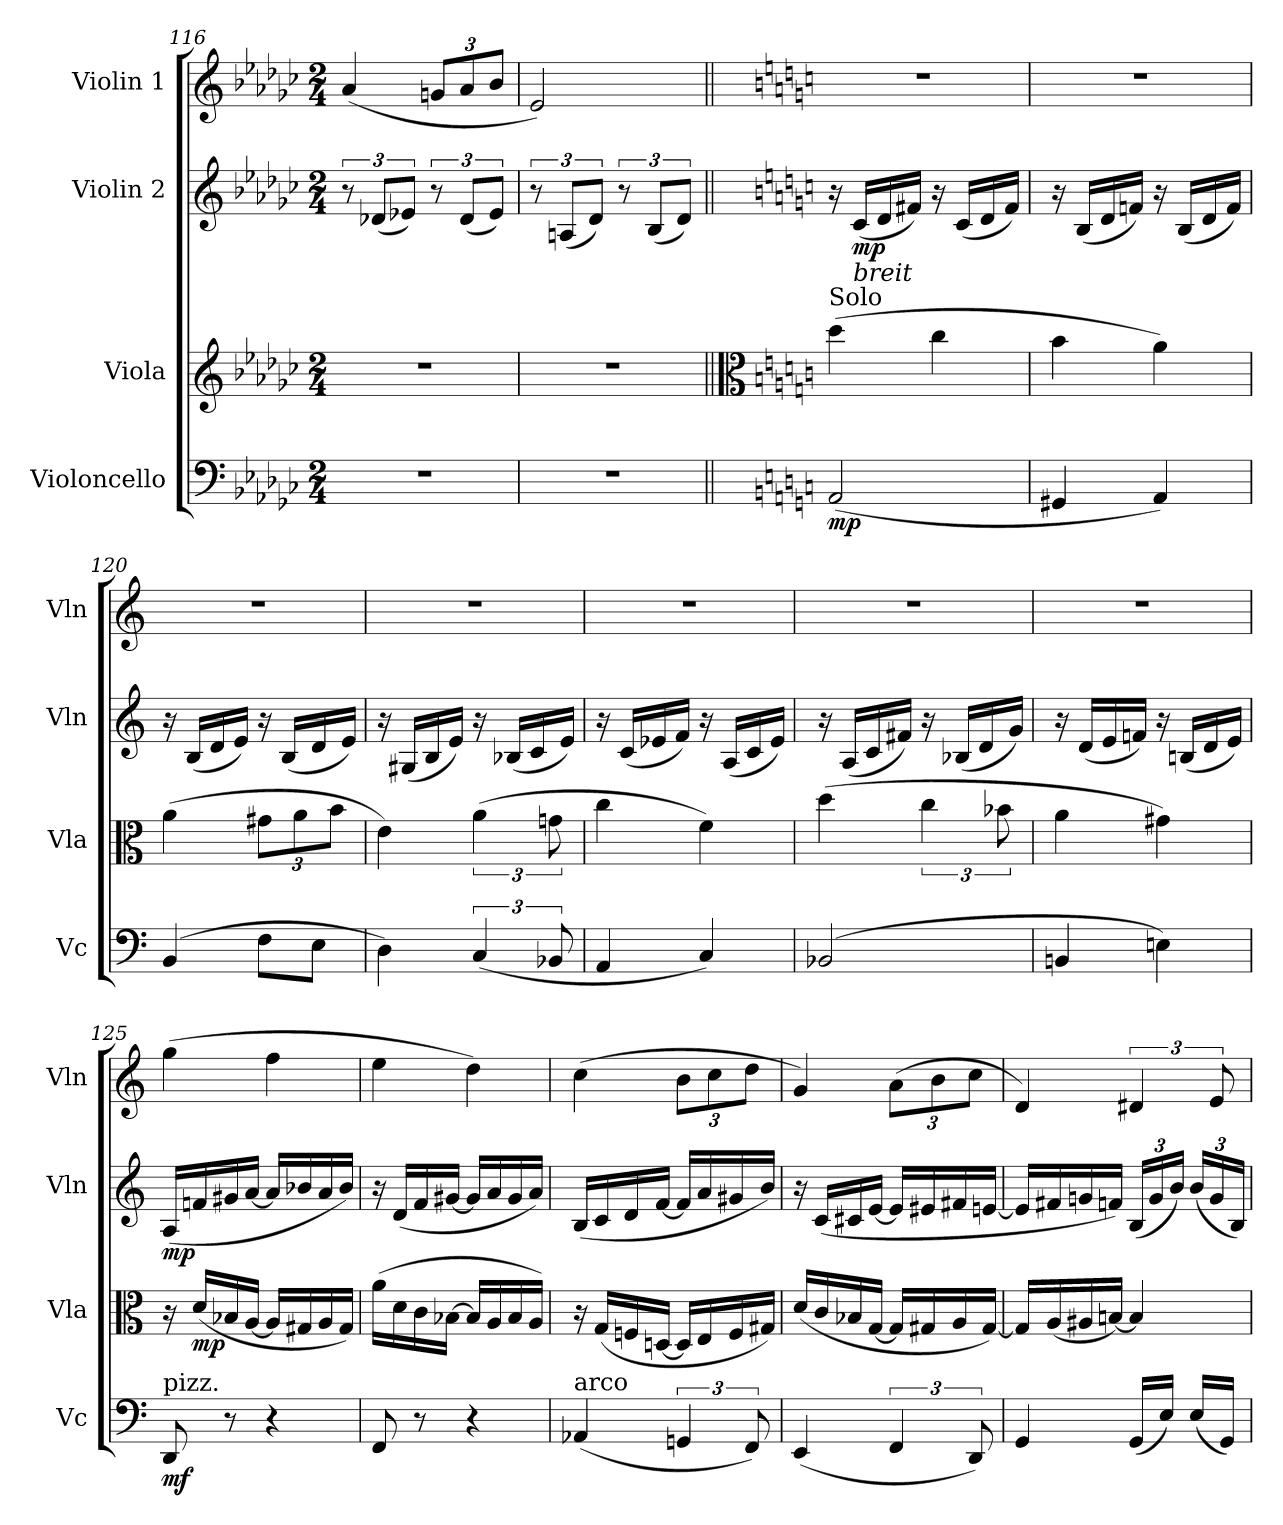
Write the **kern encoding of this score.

**kern	**dynam	**kern	**dynam	**kern	**dynam	**kern	**dynam
*part4	*part4	*part3	*part3	*part2	*part2	*part1	*part1
*staff4	*staff4	*staff3	*staff3	*staff2	*staff2	*staff1	*staff1
*I"Violoncello	*	*I"Viola	*	*I"Violin 2	*	*I"Violin 1	*
*I'Vc	*	*I'Vla	*	*I'Vln	*	*I'Vln	*
*clefF4	*	*clefG2	*	*clefG2	*	*clefG2	*
*k[b-e-a-d-g-c-]	*	*k[b-e-a-d-g-c-]	*	*k[b-e-a-d-g-c-]	*	*k[b-e-a-d-g-c-]	*
*M2/4	*	*M2/4	*	*M2/4	*	*M2/4	*
=116	=116	=116	=116	=116	=116	=116	=116
2r	.	2r	.	12r	.	(4a-/	.
.	.	.	.	(12d-X/L	.	.	.
.	.	.	.	12e-X/J)	.	.	.
*	*	*	*	*	*	*Xbrackettup	*
.	.	.	.	12r	.	12gn/L	.
.	.	.	.	(12d-/L	.	12a-/	.
.	.	.	.	12e-/J)	.	12b-/J	.
=117	=117	=117	=117	=117	=117	=117	=117
2r	.	2r	.	12r	.	2e-/)	.
.	.	.	.	(12An/L	.	.	.
.	.	.	.	12d-/J)	.	.	.
.	.	.	.	12r	.	.	.
.	.	.	.	(12B-/L	.	.	.
.	.	.	.	12d-/J)	.	.	.
=118||	=118||	=118||	=118||	=118||	=118||	=118||	=118||
*	*	*clefC3	*	*	*	*	*
*k[]	*	*k[]	*	*k[]	*	*k[]	*
!	!	!LO:TX:a:t=Solo	!	!	!	!	!
!	!LO:DY:b	!	!LO:DY:b	!	!	!	!
!	!	!	!LO:DY:n=1:b	!	!	!	!
(2AA/	mp	(4dd\	mf other-dynamics	16r	.	2r	.
!	!	!	!	!LO:TX:b:i:t=breit	!	!	!
!	!	!	!	!	!LO:DY:b	!	!
.	.	.	.	(16c/LL	mp	.	.
.	.	.	.	16d/	.	.	.
.	.	.	.	16f#X/JJ)	.	.	.
.	.	4cc\	.	16r	.	.	.
.	.	.	.	(16c/LL	.	.	.
.	.	.	.	16d/	.	.	.
.	.	.	.	16f#/JJ)	.	.	.
=119	=119	=119	=119	=119	=119	=119	=119
4GG#X/	.	4b\	.	16r	.	2r	.
.	.	.	.	(16B/LL	.	.	.
.	.	.	.	16d/	.	.	.
.	.	.	.	16fn/JJ)	.	.	.
4AA/)	.	4a\)	.	16r	.	.	.
.	.	.	.	(16B/LL	.	.	.
.	.	.	.	16d/	.	.	.
.	.	.	.	16f/JJ)	.	.	.
!!LO:PB:g=z
=120	=120	=120	=120	=120	=120	=120	=120
(4BB/	.	(4a\	.	16r	.	2r	.
.	.	.	.	(16B/LL	.	.	.
.	.	.	.	16d/	.	.	.
.	.	.	.	16e/JJ)	.	.	.
*	*	*Xbrackettup	*	*	*	*	*
8F\L	.	12g#X\L	.	16r	.	.	.
.	.	.	.	(16B/LL	.	.	.
.	.	12a\	.	.	.	.	.
8E\J	.	.	.	16d/	.	.	.
.	.	12b\J	.	.	.	.	.
.	.	.	.	16e/JJ)	.	.	.
=121	=121	=121	=121	=121	=121	=121	=121
4D\)	.	4e\)	.	16r	.	2r	.
.	.	.	.	(16G#X/LL	.	.	.
.	.	.	.	16B/	.	.	.
.	.	.	.	16e/JJ)	.	.	.
*	*	*brackettup	*	*	*	*	*
(6C/	.	(6a\	.	16r	.	.	.
.	.	.	.	(16B-X/LL	.	.	.
.	.	.	.	16c/	.	.	.
12BB-X/	.	12gn\	.	.	.	.	.
.	.	.	.	16e/JJ)	.	.	.
=122	=122	=122	=122	=122	=122	=122	=122
4AA/	.	4cc\	.	16r	.	2r	.
.	.	.	.	(16c/LL	.	.	.
.	.	.	.	16e-X/	.	.	.
.	.	.	.	16f/JJ)	.	.	.
4C/)	.	4f\)	.	16r	.	.	.
.	.	.	.	(16A/LL	.	.	.
.	.	.	.	16c/	.	.	.
.	.	.	.	16e-/JJ)	.	.	.
=123	=123	=123	=123	=123	=123	=123	=123
(2BB-X/	.	(4dd\	.	16r	.	2r	.
.	.	.	.	(16A/LL	.	.	.
.	.	.	.	16c/	.	.	.
.	.	.	.	16f#X/JJ)	.	.	.
.	.	6cc\	.	16r	.	.	.
.	.	.	.	(16B-X/LL	.	.	.
.	.	.	.	16d/	.	.	.
.	.	12b-X\	.	.	.	.	.
.	.	.	.	16g/JJ)	.	.	.
=124	=124	=124	=124	=124	=124	=124	=124
4BBn/	.	4a\	.	16r	.	2r	.
.	.	.	.	(16d/LL	.	.	.
.	.	.	.	16e/	.	.	.
.	.	.	.	16fn/JJ)	.	.	.
4En\)	.	4g#X\)	.	16r	.	.	.
.	.	.	.	(16Bn/LL	.	.	.
.	.	.	.	16d/	.	.	.
.	.	.	.	16e/JJ)	.	.	.
!!LO:LB:g=z
=125	=125	=125	=125	=125	=125	=125	=125
!LO:TX:a:t=pizz.	!	!	!	!	!	!	!
!	!LO:DY:b	!	!	!	!LO:DY:b	!	!LO:DY:b
!	!	!	!	!	!	!	!LO:DY:n=1:b
8DD/	mf	16r	.	(16A/LL	mp	(4gg\	f other-dynamics
!	!	!	!LO:DY:b	!	!	!	!
.	.	(16d/LL	mp	16fn/	.	.	.
8r	.	16B-X/	.	16g#X/	.	.	.
.	.	[16A/JJ	.	[16a/JJ	.	.	.
4r	.	16A/LL]	.	16a/LL]	.	4ff\	.
.	.	16G#X/	.	16b-X/	.	.	.
.	.	16A/	.	16a/	.	.	.
.	.	16G#/JJ)	.	16b-/JJ)	.	.	.
=126	=126	=126	=126	=126	=126	=126	=126
8FF/	.	(16a\LL	.	16r	.	4ee\	.
.	.	16d\	.	(16d/LL	.	.	.
8r	.	16c\	.	16f/	.	.	.
.	.	[16B-X\JJ	.	[16g#X/JJ	.	.	.
4r	.	16B-/LL]	.	16g#/LL]	.	4dd\)	.
.	.	16A/	.	16a/	.	.	.
.	.	16B-/	.	16g#/	.	.	.
.	.	16A/JJ)	.	16a/JJ)	.	.	.
=127	=127	=127	=127	=127	=127	=127	=127
!LO:TX:a:t=arco	!	!	!	!	!	!	!
(4AA-X/	.	16r	.	(16B/LL	.	(4cc\	.
.	.	(16G/LL	.	16c/	.	.	.
.	.	16Fn/	.	16d/	.	.	.
.	.	[16Dn/JJ	.	[16f/JJ	.	.	.
6GGn/	.	16D/LL]	.	16f/LL]	.	12b\L	.
.	.	16E/	.	16a/	.	.	.
.	.	.	.	.	.	12cc\	.
.	.	16F/	.	16g#X/	.	.	.
12FF/)	.	.	.	.	.	12dd\J	.
.	.	16G#X/JJ)	.	16b/JJ)	.	.	.
=128	=128	=128	=128	=128	=128	=128	=128
(4EE/	.	(16d/LL	.	16r	.	4g/)	.
.	.	16c/	.	(16c/LL	.	.	.
.	.	16B-X/	.	16c#X/	.	.	.
.	.	[16G/JJ	.	[16e/JJ	.	.	.
6FF/	.	16G/LL]	.	16e/LL]	.	(12a\L	.
.	.	16G#X/	.	16e#X/	.	.	.
.	.	.	.	.	.	12b\	.
.	.	16A/	.	16f#X/	.	.	.
12DD/)	.	.	.	.	.	12cc\J	.
.	.	[16G#/JJ)	.	[16en/JJ	.	.	.
=129	=129	=129	=129	=129	=129	=129	=129
4GG/	.	16G#/LL]	.	16e/LL]	.	4d/)	.
.	.	(16A/	.	16f#X/	.	.	.
.	.	16A#X/	.	16gn/	.	.	.
.	.	[16Bn/JJ)	.	16fn/JJ)	.	.	.
*	*	*	*	*Xbrackettup	*	*brackettup	*
(16GG/LL	.	4B/]	.	(24B/LL	.	6d#X/	.
.	.	.	.	24g/	.	.	.
16E/JJ)	.	.	.	.	.	.	.
.	.	.	.	24b/JJ)	.	.	.
(16E/LL	.	.	.	(24b/LL	.	.	.
.	.	.	.	24g/	.	12e/	.
16GG/JJ)	.	.	.	.	.	.	.
.	.	.	.	24B/JJ)	.	.	.
=	=	=	=	=	=	=	=
*-	*-	*-	*-	*-	*-	*-	*-
